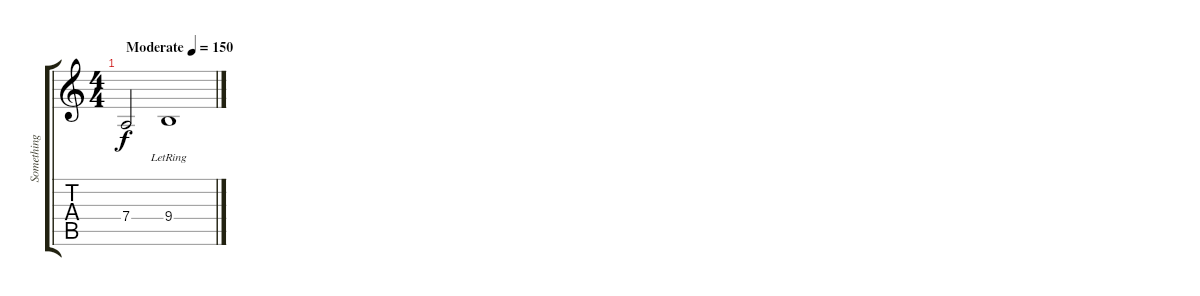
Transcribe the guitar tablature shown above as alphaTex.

\track ("Something" "Something") {instrument drawbarorgan}
\staff {score tabs}
\tuning (E4 B3 G3 D3 A2 E2) {hide}
\ts (4 4)
\tempo (150 "Moderate")
\clef g2
\ks c
7.4.2{dy f instrument drawbarorgan} 9.4{lr}.1
